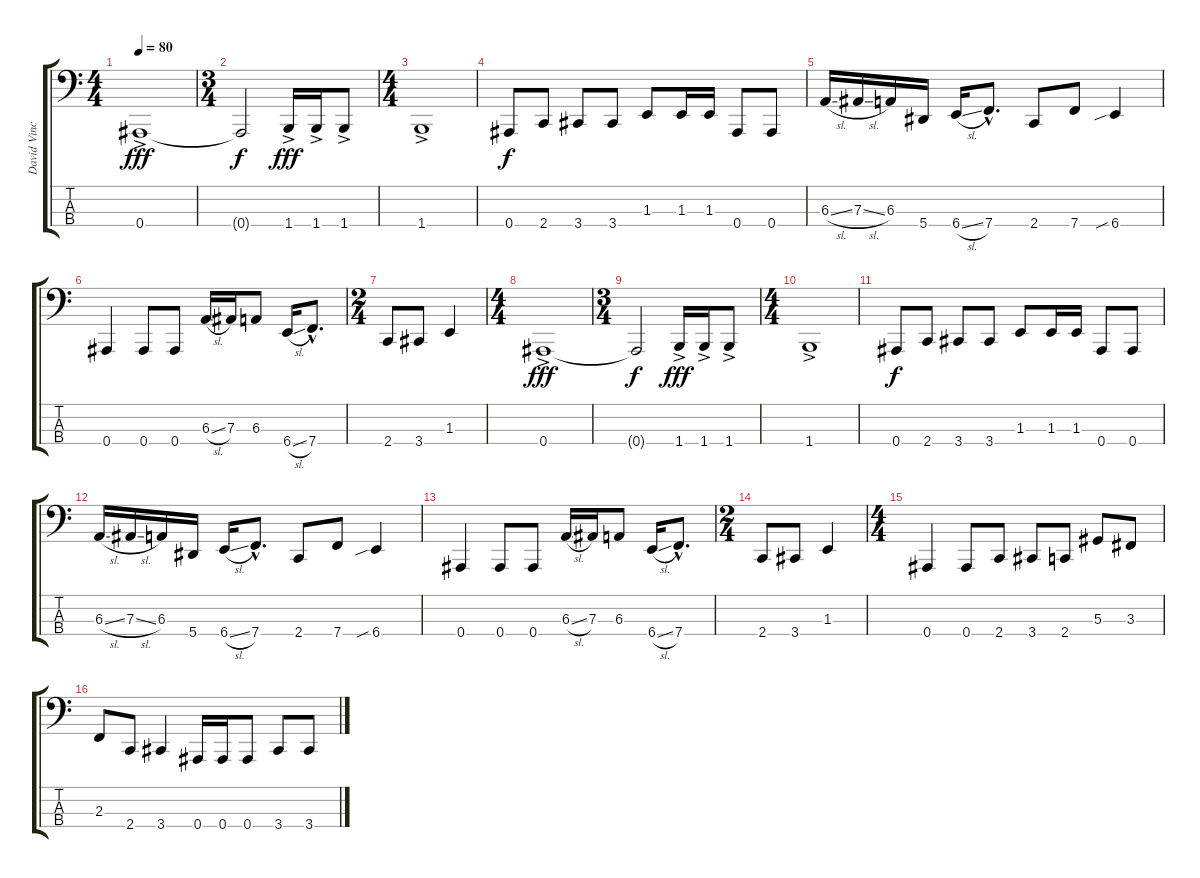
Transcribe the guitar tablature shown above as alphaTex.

\track ("David Vincent" "David Vinc") {instrument electricbasspick}
\staff {score tabs}
\tuning (Db2 Ab1 Eb1 Bb0) {hide}
\ts (4 4)
\tempo 80
\clef f4
\ks c
0.4{ac}.1{dy fff instrument electricbasspick} |
\ts (3 4)
0.4{t}.2{dy f} 1.4{ac}.16{dy fff} 1.4{ac}.16 1.4{ac}.8 |
\ts (4 4)
1.4{ac}.1 |
0.4.8{dy f} 2.4.8 3.4.8 3.4.8 1.3.8 1.3.16 1.3.16 0.4.8 0.4.8 |
6.3{sl}.16 7.3{sl}.16 6.3.16 5.4.16 6.4{sl}.16 7.4{hac}.8{d} 2.4.8 7.4.8 6.4{sib}.4 |
0.4.4 0.4.8 0.4.8 6.3{sl}.16 7.3.16 6.3.8 6.4{sl}.16 7.4{hac}.8{d} |
\ts (2 4)
2.4.8 3.4.8 1.3.4 |
\ts (4 4)
0.4{ac}.1{dy fff} |
\ts (3 4)
0.4{t}.2{dy f} 1.4{ac}.16{dy fff} 1.4{ac}.16 1.4{ac}.8 |
\ts (4 4)
1.4{ac}.1 |
0.4.8{dy f} 2.4.8 3.4.8 3.4.8 1.3.8 1.3.16 1.3.16 0.4.8 0.4.8 |
6.3{sl}.16 7.3{sl}.16 6.3.16 5.4.16 6.4{sl}.16 7.4{hac}.8{d} 2.4.8 7.4.8 6.4{sib}.4 |
0.4.4 0.4.8 0.4.8 6.3{sl}.16 7.3.16 6.3.8 6.4{sl}.16 7.4{hac}.8{d} |
\ts (2 4)
2.4.8 3.4.8 1.3.4 |
\ts (4 4)
0.4.4 0.4.8 2.4.8 3.4.8 2.4.8 5.3.8 3.3.8 |
2.3.8 2.4.8 3.4.4 0.4.16 0.4.16 0.4.8 3.4.8 3.4.8
